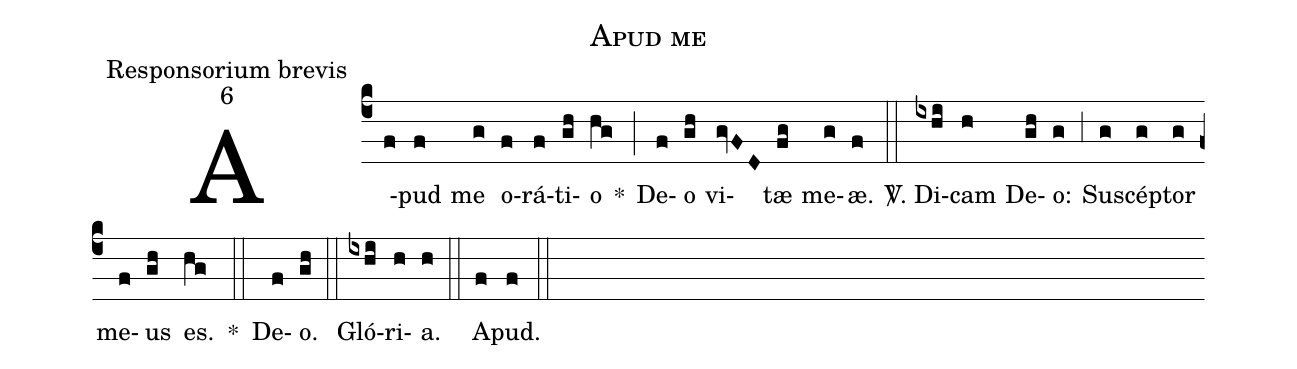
name:Apud me;
office-part:Responsorium brevis;
mode:6;
%%
(c4) A(f)pud(f) me(g) o(f)rá(f)ti(gh)o(hg) *(;) De(f)o(gh) vi(gvFD)tæ(fg) me(g)æ.(f) (::)

<sp>V/</sp>. Di(ixhi)cam(h) De(gh)o:(g) (,3) Su(g)scép(g)tor(g) me(f)us(gh) es.(hg) *(::) De(f)o.(gh) (::)

Gló(ixhi)ri(h)a.(h) (::)
A(f)pud.(f) (::)
